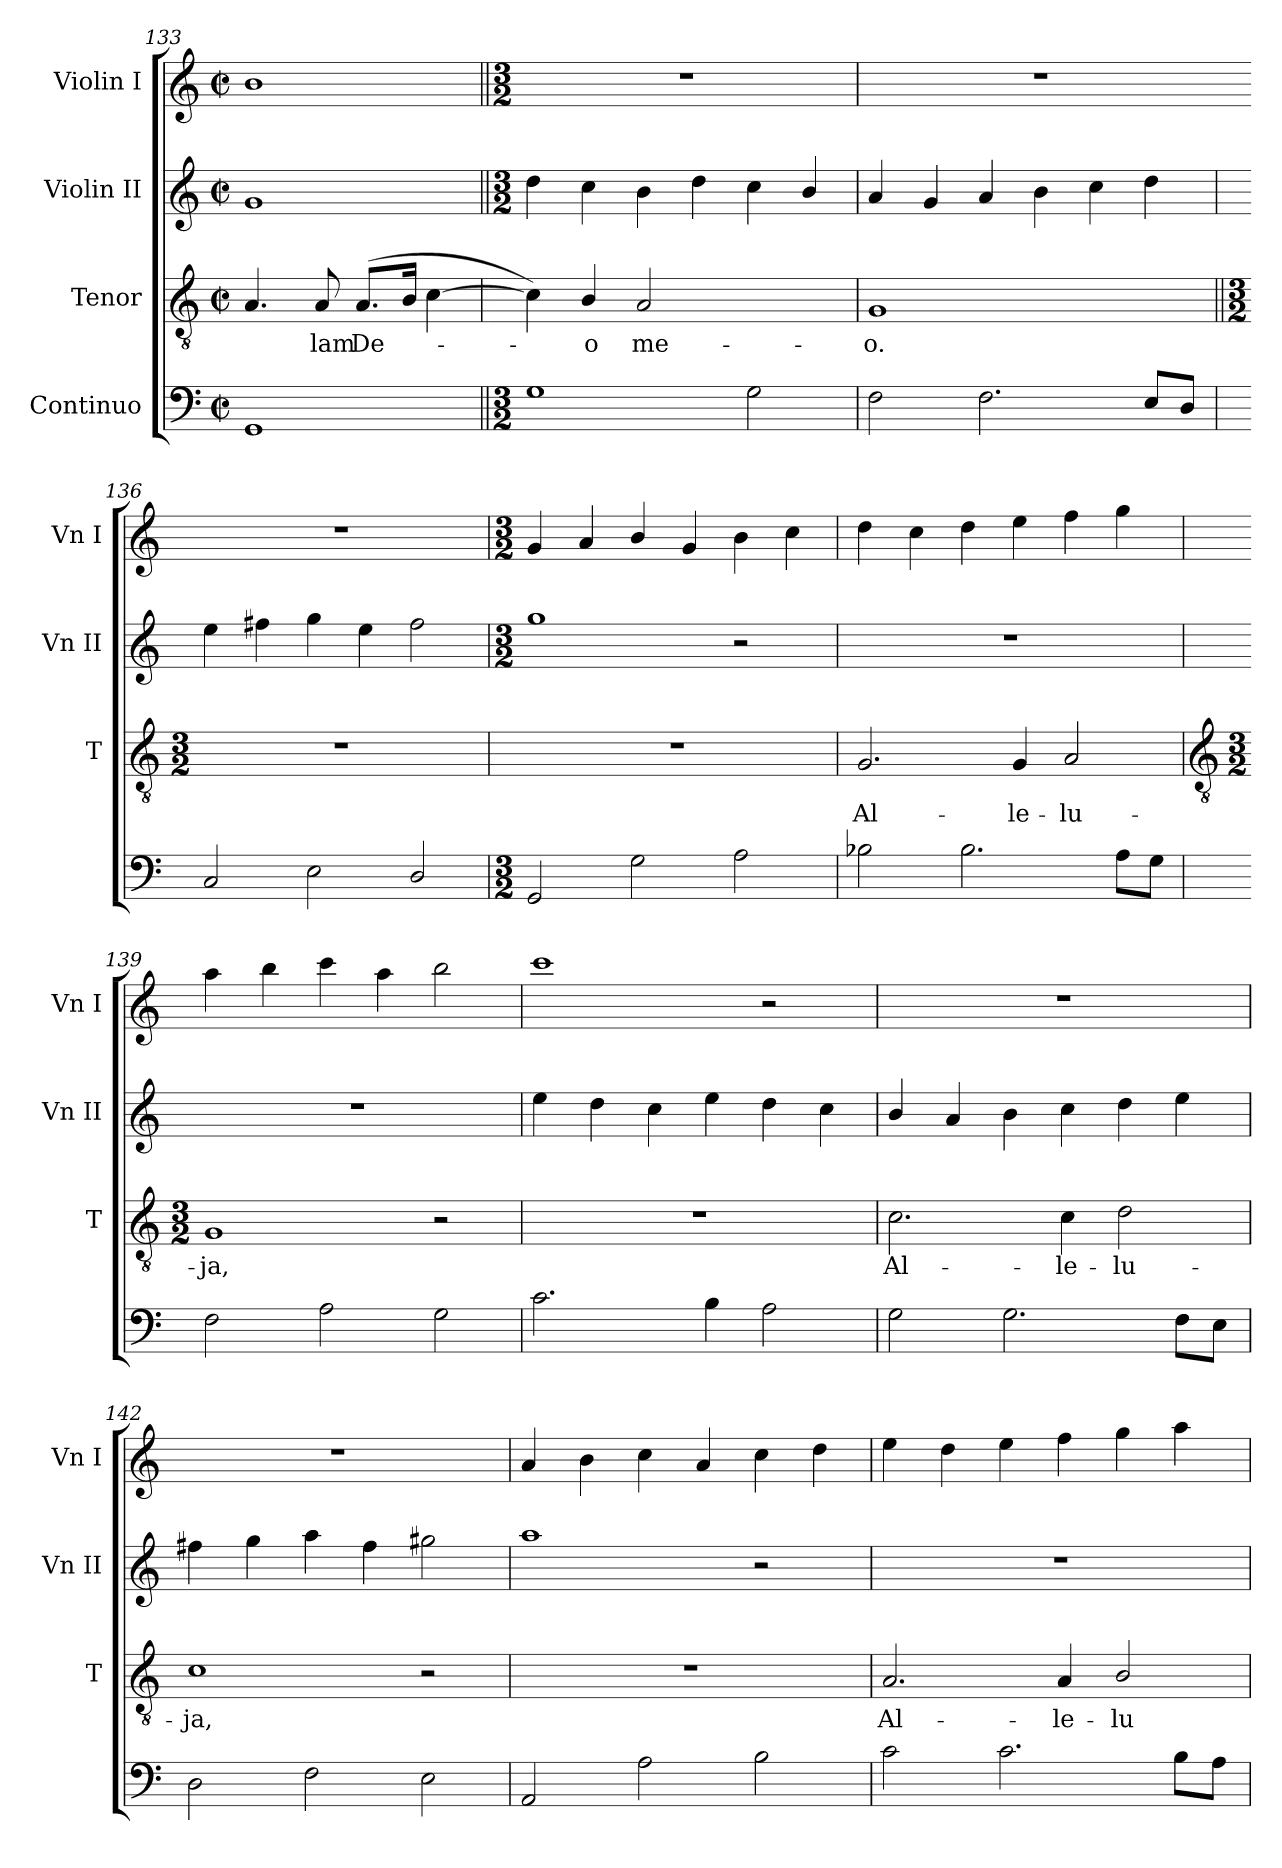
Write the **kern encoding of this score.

**kern	**kern	**text	**kern	**kern
*part4	*part3	*part3	*part2	*part1
*staff4	*staff3	*staff3	*staff2	*staff1
*I"Continuo	*I"Tenor	*	*I"Violin II	*I"Violin I
*	*I'T	*	*I'Vn II	*I'Vn I
*clefF4	*clefGv2	*	*clefG2	*clefG2
*k[]	*k[]	*	*k[]	*k[]
*C:	*C:	*	*C:	*C:
*M2/2	*M2/2	*	*M2/2	*M2/2
*met(c|)	*met(c|)	*	*met(c|)	*met(c|)
=133	=133	=133	=133	=133
1GG	4.A/	.	1g	1b
!	!	!LO:LY:b	!	!
.	8A/	lam	.	.
!	!	!LO:LY:b	!	!
.	(<8.AL	De-	.	.
.	16BJ	.	.	.
.	[4c	.	.	.
=134||	=134	=134||	=134||	=134||
*M3/2	*	*	*M3/2	*M3/2
!	!	!	!	!LO:N:vis=1
1G	4c])	.	4dd	1.r
!	!	!LO:LY:b	!	!
.	4B/	o	4cc	.
!	!	!LO:LY:b	!	!
.	2A	me-	4b	.
.	.	.	4dd	.
2G	2ryy	.	4cc	.
.	.	.	4b/	.
=135	=135	=135	=135	=135
!	!	!LO:LY:b	!	!LO:N:vis=1
2F	1G	-o.	4a	1.r
.	.	.	4g	.
2.F	.	.	4a	.
.	.	.	4b	.
.	2ryy	.	4cc	.
8EL	.	.	4dd	.
8D/J	.	.	.	.
=136	=136||	=136	=136	=136
*	*M3/2	*	*	*
!	!LO:N:vis=1	!	!	!LO:N:vis=1
2C	1.r	.	4ee	1.r
.	.	.	4ff#X	.
2E	.	.	4gg	.
.	.	.	4ee	.
2D/	.	.	2ff#	.
!!LO:LB:g=z
=137	=137	=137	=137	=137
*M3/2	*	*	*M3/2	*M3/2
!	!LO:N:vis=1	!	!	!
2GG	1.r	.	1gg	4g
.	.	.	.	4a
2G	.	.	.	4b/
.	.	.	.	4g
2A	.	.	2r	4b
.	.	.	.	4cc
=138	=138	=138	=138	=138
!	!	!LO:LY:b	!LO:N:vis=1	!
2B-X	2.G	Al-	1.r	4dd
.	.	.	.	4cc
2.B-	.	.	.	4dd
!	!	!LO:LY:b	!	!
.	4G	-le-	.	4ee
!	!	!LO:LY:b	!	!
.	2A	-lu-	.	4ff
8AL	.	.	.	4gg
8GJ	.	.	.	.
!!LO:LB:g=z
=139	=139	=139	=139	=139
*	*clefGv2	*	*	*
*	*M3/2	*	*	*
!	!	!LO:LY:b	!LO:N:vis=1	!
2F	1G	-ja,	1.r	4aa
.	.	.	.	4bb
2A	.	.	.	4ccc
.	.	.	.	4aa
2G	2r	.	.	2bb
=140	=140	=140	=140	=140
!	!LO:N:vis=1	!	!	!
2.c	1.r	.	4ee	1ccc
.	.	.	4dd	.
.	.	.	4cc	.
4B	.	.	4ee	.
2A	.	.	4dd	2r
.	.	.	4cc	.
=141	=141	=141	=141	=141
!	!	!LO:LY:b	!	!LO:N:vis=1
2G	2.c	Al-	4b/	1.r
.	.	.	4a	.
2.G	.	.	4b	.
!	!	!LO:LY:b	!	!
.	4c	-le-	4cc	.
!	!	!LO:LY:b	!	!
.	2d	-lu-	4dd	.
8FL	.	.	4ee	.
8EJ	.	.	.	.
=142	=142	=142	=142	=142
!	!	!LO:LY:b	!	!LO:N:vis=1
2D	1c	-ja,	4ff#X	1.r
.	.	.	4gg	.
2F	.	.	4aa	.
.	.	.	4ff#	.
2E	2r	.	2gg#X	.
=143	=143	=143	=143	=143
!	!LO:N:vis=1	!	!	!
2AA	1.r	.	1aa	4a
.	.	.	.	4b
2A	.	.	.	4cc
.	.	.	.	4a
2B	.	.	2r	4cc
.	.	.	.	4dd
!!LO:LB:g=z
=144	=144	=144	=144	=144
!	!	!LO:LY:b	!LO:N:vis=1	!
2c	2.A	Al-	1.r	4ee
.	.	.	.	4dd
2.c	.	.	.	4ee
!	!	!LO:LY:b	!	!
.	4A	-le-	.	4ff
!	!	!LO:LY:b	!	!
.	2B/	-lu-	.	4gg
8BL	.	.	.	4aa
8AJ	.	.	.	.
=	=	=	=	=
*-	*-	*-	*-	*-
